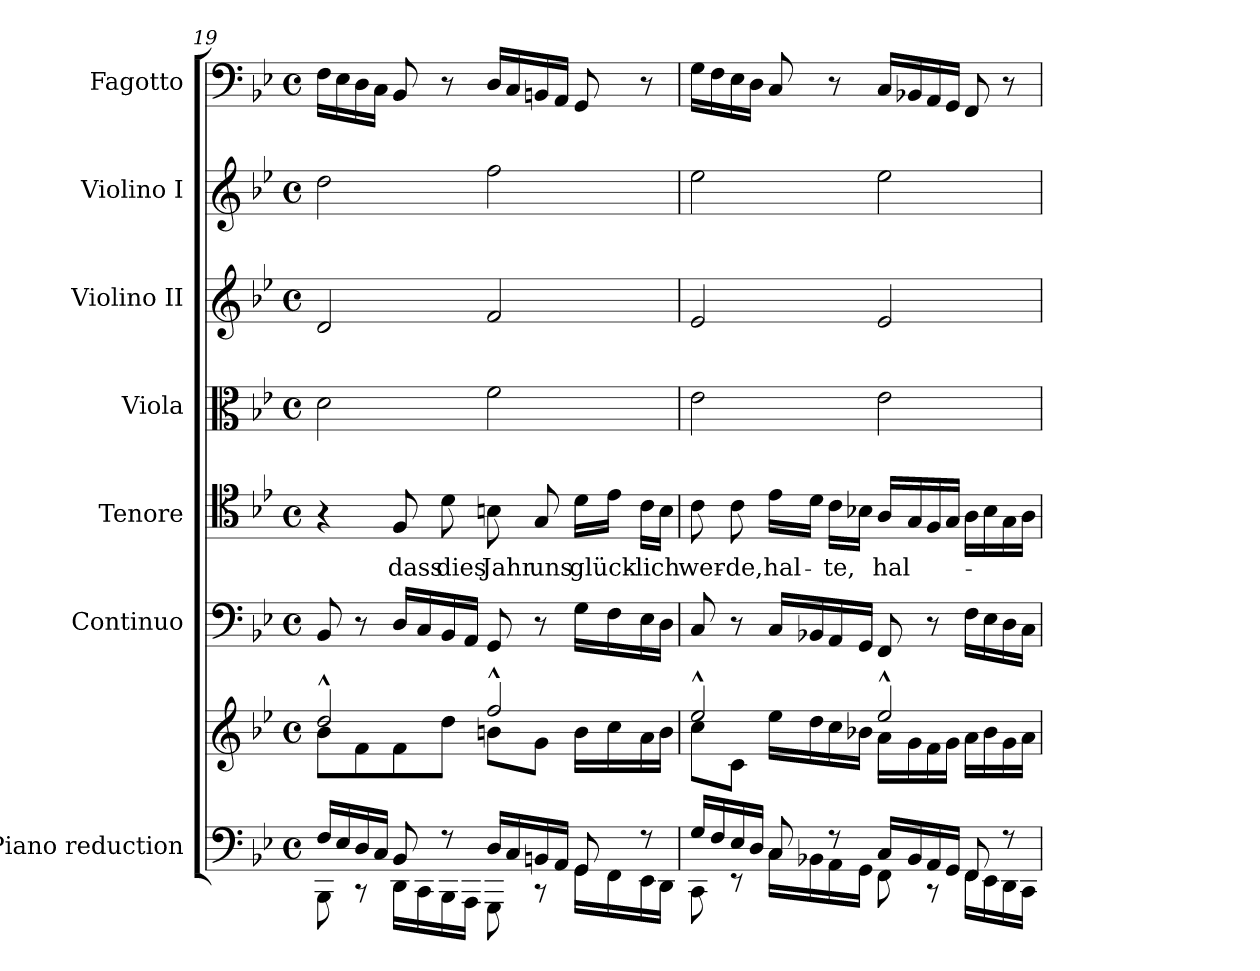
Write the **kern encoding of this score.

**kern	**kern	**kern	**kern	**text	**kern	**kern	**kern	**kern
*part7	*part7	*part6	*part5	*part5	*part4	*part3	*part2	*part1
*staff8	*staff7	*staff6	*staff5	*staff5	*staff4	*staff3	*staff2	*staff1
*I"Piano reduction	*	*I"Continuo	*I"Tenore	*	*I"Viola	*I"Violino II	*I"Violino I	*I"Fagotto
*I'Pno	*	*	*	*	*I'Vla	*I'Vln	*I'Vln	*
*clefF4	*clefG2	*clefF4	*clefC4	*	*clefC3	*clefG2	*clefG2	*clefF4
*k[b-e-]	*k[b-e-]	*k[b-e-]	*k[b-e-]	*	*k[b-e-]	*k[b-e-]	*k[b-e-]	*k[b-e-]
*M4/4	*M4/4	*M4/4	*M4/4	*	*M4/4	*M4/4	*M4/4	*M4/4
*met(c)	*met(c)	*met(c)	*met(c)	*	*met(c)	*met(c)	*met(c)	*met(c)
=19	=19	=19	=19	=19	=19	=19	=19	=19
*^	*^	*	*	*	*	*	*	*
16F/LL	8BBB-\	2dd^^/	8b-\L	8BB-/	4r	.	2d\	2d/	2dd\	16F\LL
16E-/	.	.	.	.	.	.	.	.	.	16E-\
16D/	8r	.	8f\	8r	.	.	.	.	.	16D\
16C/JJ	.	.	.	.	.	.	.	.	.	16C\JJ
!	!	!	!	!	!	!LO:LY:b	!	!	!	!
8BB-/	16DD\LL	.	8f\	16D/LL	8F/	dass	.	.	.	8BB-/
.	16CC\	.	.	16C/	.	.	.	.	.	.
!	!	!	!	!	!	!LO:LY:b	!	!	!	!
8r	16BBB-\	.	8dd\J	16BB-/	8d\	dies	.	.	.	8r
.	16AAA\JJ	.	.	16AA/JJ	.	.	.	.	.	.
!	!	!	!	!	!	!LO:LY:b	!	!	!	!
16D/LL	8GGG\	2ff^^/	8bn\L	8GG/	8Bn\	Jahr	2f\	2f/	2ff\	16D/LL
16C/	.	.	.	.	.	.	.	.	.	16C/
!	!	!	!	!	!	!LO:LY:b	!	!	!	!
16BBn/	8r	.	8g\J	8r	8G/	uns	.	.	.	16BBn/
16AA/JJ	.	.	.	.	.	.	.	.	.	16AA/JJ
!	!	!	!	!	!	!LO:LY:b	!	!	!	!
8GG/	16GG\LL	.	16b\LL	16G\LL	16d\LL	glück-	.	.	.	8GG/
.	16FF\	.	16cc\	16F\	16e-\JJ	.	.	.	.	.
!	!	!	!	!	!	!LO:LY:b	!	!	!	!
8r	16EE-\	.	16a\	16E-\	16c\LL	-lich	.	.	.	8r
.	16DD\JJ	.	16b\JJ	16D\JJ	16B\JJ	.	.	.	.	.
=20	=20	=20	=20	=20	=20	=20	=20	=20	=20	=20
!	!	!	!	!	!	!LO:LY:b	!	!	!	!
16G/LL	8CC\	2ee-^^/	8cc\L	8C/	8c\	wer-	2e-\	2e-/	2ee-\	16G\LL
16F/	.	.	.	.	.	.	.	.	.	16F\
!	!	!	!	!	!	!LO:LY:b	!	!	!	!
16E-/	8r	.	8c\J	8r	8c\	-de,	.	.	.	16E-\
16D/JJ	.	.	.	.	.	.	.	.	.	16D\JJ
!	!	!	!	!	!	!LO:LY:b	!	!	!	!
8C/	16C\LL	.	16ee-\LL	16C/LL	16e-\LL	hal-	.	.	.	8C/
.	16BB-X\	.	16dd\	16BB-X/	16d\JJ	.	.	.	.	.
!	!	!	!	!	!	!LO:LY:b	!	!	!	!
8r	16AA\	.	16cc\	16AA/	16c\LL	-te,	.	.	.	8r
.	16GG\JJ	.	16b-X\JJ	16GG/JJ	16B-X\JJ	.	.	.	.	.
!	!	!	!	!	!	!LO:LY:b	!	!	!	!
16C/LL	8FF\	2ee-^^/	16a\LL	8FF/	16A/LL	hal-	2e-\	2e-/	2ee-\	16C/LL
16BB-/	.	.	16g\	.	16G/	.	.	.	.	16BB-X/
16AA/	8r	.	16f\	8r	16F/	.	.	.	.	16AA/
16GG/JJ	.	.	16g\JJ	.	16G/JJ	.	.	.	.	16GG/JJ
8FF/	16FF\LL	.	16a\LL	16F\LL	16A\LL	.	.	.	.	8FF/
.	16EE-\	.	16b-\	16E-\	16B-\	.	.	.	.	.
8r	16DD\	.	16g\	16D\	16G\	.	.	.	.	8r
.	16CC\JJ	.	16a\JJ	16C\JJ	16A\JJ	.	.	.	.	.
*v	*v	*	*	*	*	*	*	*	*	*
*	*v	*v	*	*	*	*	*	*	*
=	=	=	=	=	=	=	=	=
*-	*-	*-	*-	*-	*-	*-	*-	*-
